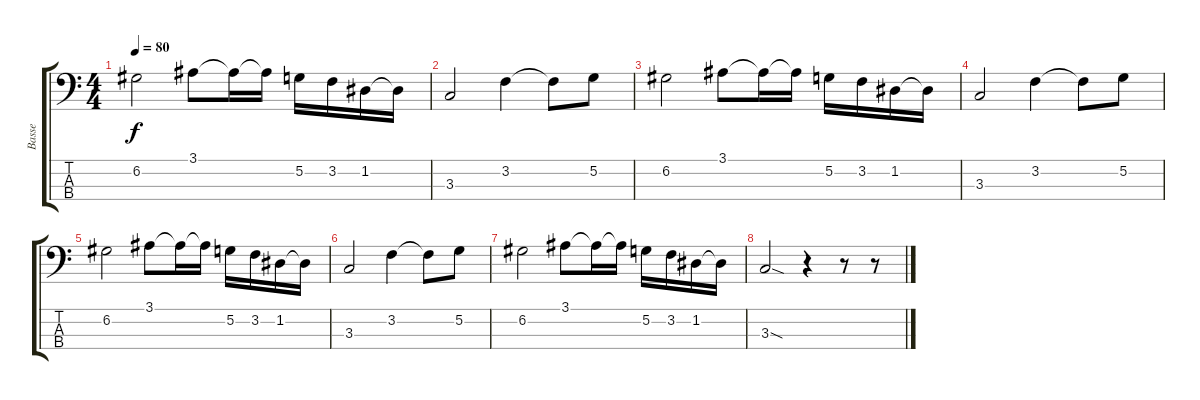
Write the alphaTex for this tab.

\track ("Basse" "Basse") {instrument electricbassfinger}
\staff {score tabs}
\tuning (G2 D2 A1 E1) {hide}
\ts (4 4)
\tempo 80
\clef f4
\ks c
6.2.2{dy f} 3.1.8 3.1{t}.16 3.1{t}.16 5.2.16 3.2.16 1.2.16 1.2{t}.16 |
3.3.2 3.2.4 3.2{t}.8 5.2.8 |
6.2.2 3.1.8 3.1{t}.16 3.1{t}.16 5.2.16 3.2.16 1.2.16 1.2{t}.16 |
3.3.2 3.2.4 3.2{t}.8 5.2.8 |
6.2.2 3.1.8 3.1{t}.16 3.1{t}.16 5.2.16 3.2.16 1.2.16 1.2{t}.16 |
3.3.2 3.2.4 3.2{t}.8 5.2.8 |
6.2.2 3.1.8 3.1{t}.16 3.1{t}.16 5.2.16 3.2.16 1.2.16 1.2{t}.16 |
3.3{sod}.2 r.4 r.8 r.8
